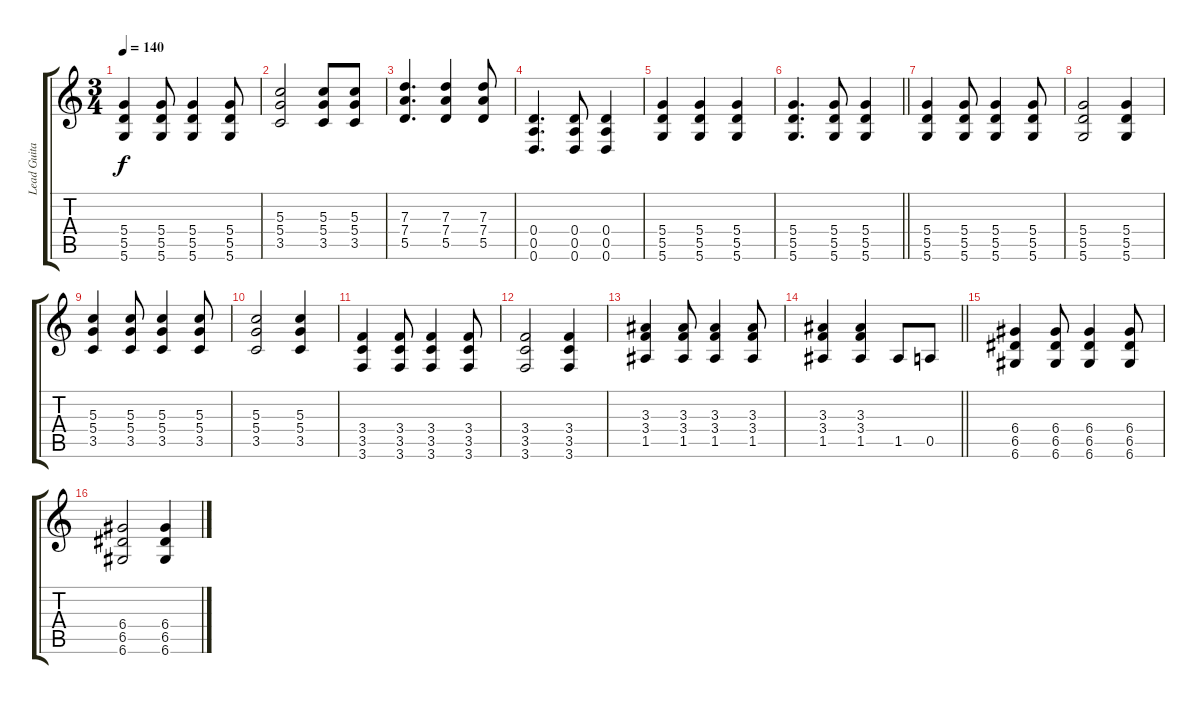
\track ("Lead Guitar 2" "Lead Guita") {instrument distortionguitar}
\staff {score tabs}
\tuning (E4 B3 G3 D3 A2 D2) {hide}
\ts (3 4)
\tempo 140
\clef g2
\ks c
(5.4 5.5 5.6).4{dy f} (5.4 5.5 5.6).8 (5.4 5.5 5.6).4 (5.4 5.5 5.6).8 |
(5.3 5.4 3.5).2 (5.3 5.4 3.5).8 (5.3 5.4 3.5).8 |
(7.3 7.4 5.5).4{d} (7.3 7.4 5.5).4 (7.3 7.4 5.5).8 |
(0.4 0.5 0.6).4{d} (0.4 0.5 0.6).8 (0.4 0.5 0.6).4 |
(5.4 5.5 5.6).4 (5.4 5.5 5.6).4 (5.4 5.5 5.6).4 |
\barLineRight lightlight
(5.4 5.5 5.6).4{d} (5.4 5.5 5.6).8 (5.4 5.5 5.6).4 |
(5.4 5.5 5.6).4{volume 15} (5.4 5.5 5.6).8 (5.4 5.5 5.6).4 (5.4 5.5 5.6).8 |
(5.4 5.5 5.6).2 (5.4 5.5 5.6).4 |
(5.3 5.4 3.5).4 (5.3 5.4 3.5).8 (5.3 5.4 3.5).4 (5.3 5.4 3.5).8 |
(5.3 5.4 3.5).2 (5.3 5.4 3.5).4 |
(3.4 3.5 3.6).4 (3.4 3.5 3.6).8 (3.4 3.5 3.6).4 (3.4 3.5 3.6).8 |
(3.4 3.5 3.6).2 (3.4 3.5 3.6).4 |
(3.3 3.4 1.5).4 (3.3 3.4 1.5).8 (3.3 3.4 1.5).4 (3.3 3.4 1.5).8 |
\barLineRight lightlight
(3.3 3.4 1.5).4 (3.3 3.4 1.5).4 1.5.8 0.5.8 |
(6.4 6.5 6.6).4 (6.4 6.5 6.6).8 (6.4 6.5 6.6).4 (6.4 6.5 6.6).8 |
(6.4 6.5 6.6).2 (6.4 6.5 6.6).4
